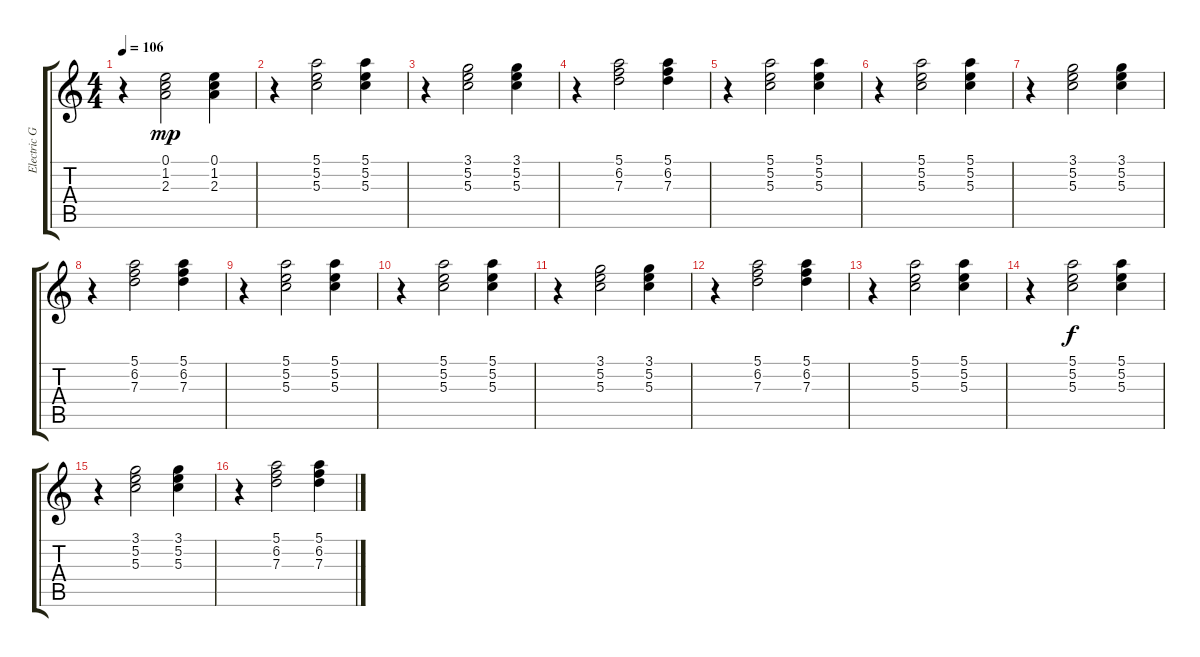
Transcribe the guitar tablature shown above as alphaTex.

\track ("Electric Guitar" "Electric G") {instrument electricguitarjazz}
\staff {score tabs}
\tuning (E4 B3 G3 D3 A2 E2) {hide}
\ts (4 4)
\tempo 106
\clef g2
\ks c
r.4{dy mp} (0.1 1.2 2.3).2 (0.1 1.2 2.3).4 |
r.4 (5.1 5.2 5.3).2 (5.1 5.2 5.3).4 |
r.4 (3.1 5.2 5.3).2 (3.1 5.2 5.3).4 |
r.4 (5.1 6.2 7.3).2 (5.1 6.2 7.3).4 |
r.4 (5.1 5.2 5.3).2 (5.1 5.2 5.3).4 |
r.4 (5.1 5.2 5.3).2 (5.1 5.2 5.3).4 |
r.4 (3.1 5.2 5.3).2 (3.1 5.2 5.3).4 |
r.4 (5.1 6.2 7.3).2 (5.1 6.2 7.3).4 |
r.4 (5.1 5.2 5.3).2 (5.1 5.2 5.3).4 |
r.4 (5.1 5.2 5.3).2 (5.1 5.2 5.3).4 |
r.4 (3.1 5.2 5.3).2 (3.1 5.2 5.3).4 |
r.4 (5.1 6.2 7.3).2 (5.1 6.2 7.3).4 |
r.4 (5.1 5.2 5.3).2 (5.1 5.2 5.3).4 |
r.4 (5.1 5.2 5.3).2{dy f} (5.1 5.2 5.3).4 |
r.4 (3.1 5.2 5.3).2 (3.1 5.2 5.3).4 |
r.4 (5.1 6.2 7.3).2 (5.1 6.2 7.3).4
